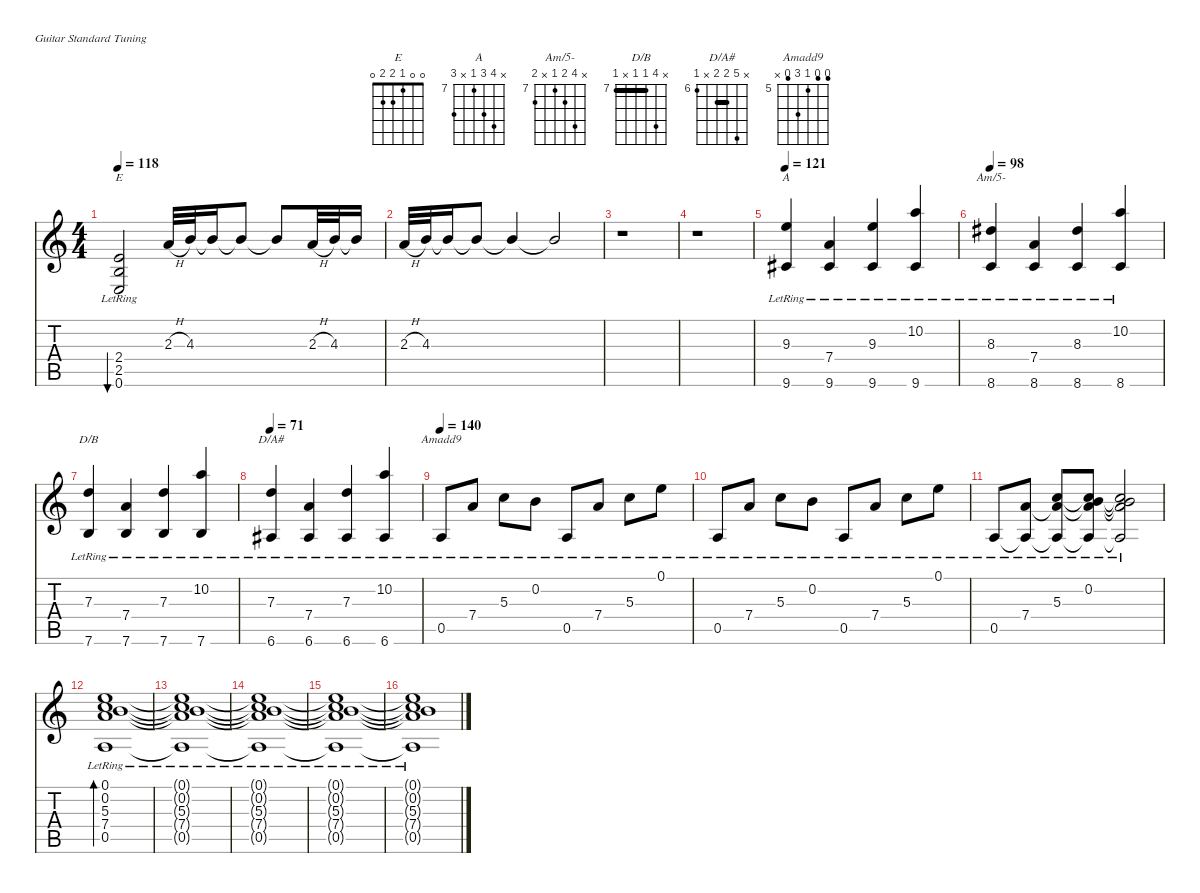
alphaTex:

\defaultSystemsLayout 4
\hideDynamics
\bracketExtendMode nobrackets
\singleTrackTrackNamePolicy hidden
\multiTrackTrackNamePolicy hidden
\firstSystemTrackNameMode fullname
\firstSystemTrackNameOrientation horizontal
\otherSystemsTrackNameOrientation horizontal
\track ("Page Ac Guitar Finger Picked" "s.guit.") {instrument acousticguitarsteel}
\staff {score tabs}
\tuning (E4 B3 G3 D3 A2 E2)
\chord ("E" 0 0 1 2 2 0)
\chord ("A" x 10 9 7 x 9) {firstfret 7}
\chord ("Am/5-" x 10 8 7 x 8) {firstfret 7}
\chord ("D/B" x 10 7 7 x 7) {firstfret 7 barre (7 7)}
\chord ("D/A#" x 10 7 7 x 6) {firstfret 6 barre 7}
\chord ("Amadd9" 4 4 5 7 4 x) {firstfret 5}
\ts (4 4)
\tempo 118
\clef g2
\ks aminor
(2.4{lr} 2.5{lr} 0.6{lr}).2{bu 480 ch "E" dy f beam Up} 2.3{h}.32{beam Up} 4.3.32{beam Up} 4.3{t}.16{beam Up} 4.3{t}.8{beam Up} 4.3{t}.8{beam Up} 2.3{h}.32{beam Up} 4.3.32{beam Up} 4.3{t}.16{beam Up} |
2.3{h}.32{beam Up} 4.3.32{beam Up} 4.3{t}.16{beam Up} 4.3{t}.8{beam Up} 4.3{t}.4{beam Up} 4.3{t}.2{beam Up} |
r.1{beam Down} |
r.1{beam Down} |
\tempo 121
(9.3{lr} 9.6{lr acc #}).4{ch "A" beam Up} (7.4{lr} 9.6{lr acc #}).4{beam Up} (9.3{lr} 9.6{lr acc #}).4{beam Up} (10.2{lr} 9.6{lr acc #}).4{beam Up} |
\tempo 98
(8.3{lr acc #} 8.6{lr}).4{ch "Am/5-" beam Up} (7.4{lr} 8.6{lr}).4{beam Up} (8.3{lr acc #} 8.6{lr}).4{beam Up} (10.2{lr} 8.6{lr}).4{beam Up} |
(7.3{lr} 7.6{lr}).4{ch "D/B" beam Up} (7.4{lr} 7.6{lr}).4{beam Up} (7.3{lr} 7.6{lr}).4{beam Up} (10.2{lr} 7.6{lr}).4{beam Up} |
\tempo 71
(7.3{lr} 6.6{lr acc #}).4{ch "D/A#" beam Up} (7.4{lr} 6.6{lr acc #}).4{beam Up} (7.3{lr} 6.6{lr acc #}).4{beam Up} (10.2{lr} 6.6{lr acc #}).4{beam Up} |
\tempo 140
0.5{lr}.8{ch "Amadd9" beam Up} 7.4{lr}.8{beam Up} 5.3{lr}.8{beam Down} 0.2{lr}.8{beam Down} 0.5{lr}.8{beam Up} 7.4{lr}.8{beam Up} 5.3{lr}.8{beam Down} 0.1{lr}.8{beam Down} |
0.5{lr}.8{beam Up} 7.4{lr}.8{beam Up} 5.3{lr}.8{beam Down} 0.2{lr}.8{beam Down} 0.5{lr}.8{beam Up} 7.4{lr}.8{beam Up} 5.3{lr}.8{beam Down} 0.1{lr}.8{beam Down} |
0.5{lr}.8{beam Up} (7.4{lr} 0.5{lr t}).8{beam Up} (5.3{lr} 7.4{lr t} 0.5{t}).8{beam Up} (0.2{lr} 5.3{lr t} 7.4{t} 0.5{t}).8{beam Up} (0.2{lr t} 5.3{lr t} 7.4{t} 0.5{t}).2{beam Up} |
(0.1{lr} 0.2{lr} 5.3{lr} 7.4{lr} 0.5{lr}).1{bd 480 dy fff beam Up} |
(0.1{lr t} 0.2{lr t} 5.3{lr t} 7.4{lr t} 0.5{lr t}).1{dy f beam Up} |
(0.1{lr t} 0.2{lr t} 5.3{lr t} 7.4{lr t} 0.5{lr t}).1{beam Up} |
(0.1{lr t} 0.2{lr t} 5.3{lr t} 7.4{lr t} 0.5{lr t}).1{beam Up} |
(0.1{lr t} 0.2{lr t} 5.3{lr t} 7.4{lr t} 0.5{lr t}).1{beam Up}
